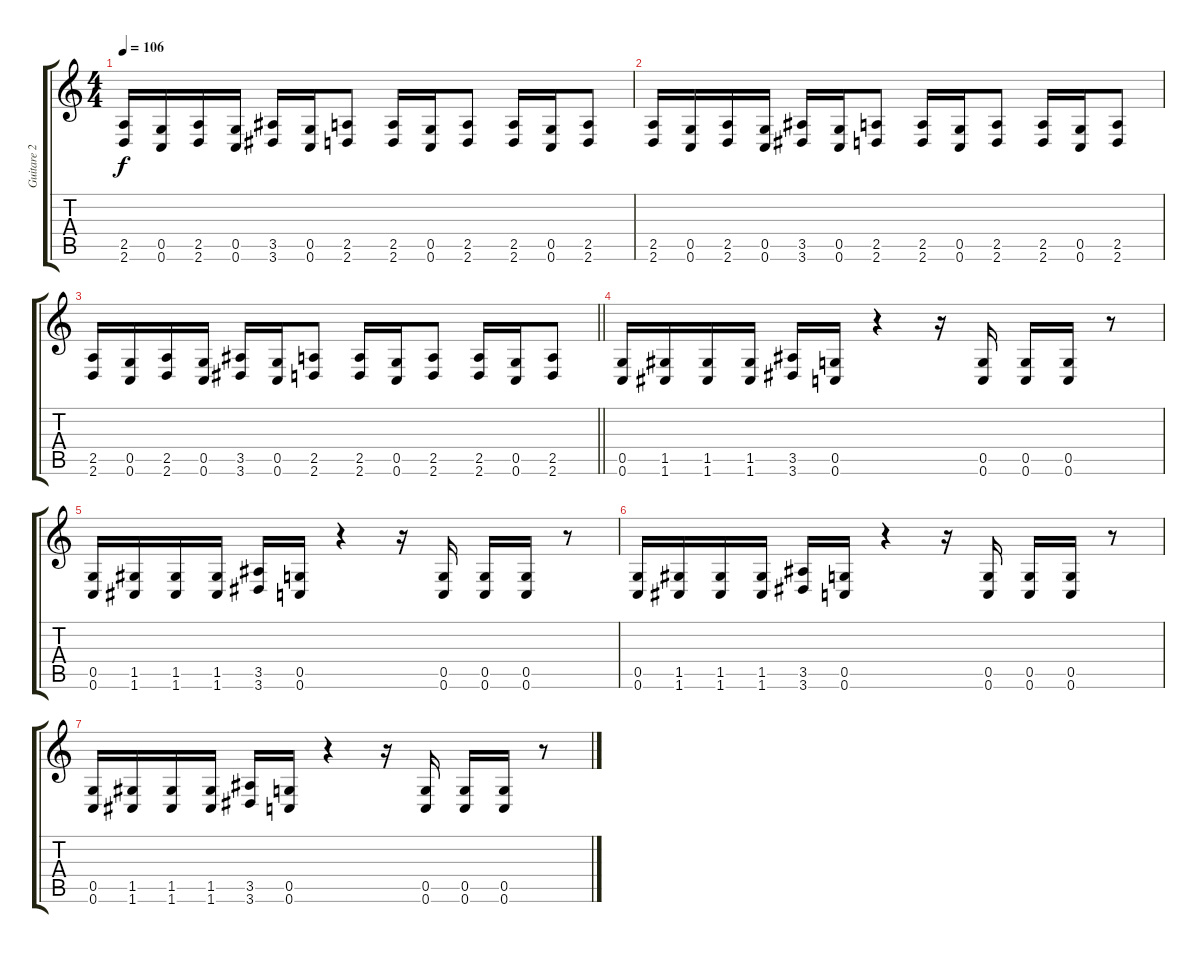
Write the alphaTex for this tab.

\track ("Guitare 2" "Guitare 2") {instrument distortionguitar}
\staff {score tabs}
\tuning (D4 A3 F3 C3 G2 C2) {hide}
\ts (4 4)
\tempo 106
\clef g2
\ks c
(2.5 2.6).16{dy f} (0.5 0.6).16 (2.5 2.6).16 (0.5 0.6).16 (3.5 3.6).16 (0.5 0.6).16 (2.5 2.6).8 (2.5 2.6).16 (0.5 0.6).16 (2.5 2.6).8 (2.5 2.6).16 (0.5 0.6).16 (2.5 2.6).8 |
(2.5 2.6).16 (0.5 0.6).16 (2.5 2.6).16 (0.5 0.6).16 (3.5 3.6).16 (0.5 0.6).16 (2.5 2.6).8 (2.5 2.6).16 (0.5 0.6).16 (2.5 2.6).8 (2.5 2.6).16 (0.5 0.6).16 (2.5 2.6).8 |
\barLineRight lightlight
(2.5 2.6).16 (0.5 0.6).16 (2.5 2.6).16 (0.5 0.6).16 (3.5 3.6).16 (0.5 0.6).16 (2.5 2.6).8 (2.5 2.6).16 (0.5 0.6).16 (2.5 2.6).8 (2.5 2.6).16 (0.5 0.6).16 (2.5 2.6).8 |
(0.5 0.6).16 (1.5 1.6).16 (1.5 1.6).16 (1.5 1.6).16 (3.5 3.6).16 (0.5 0.6).16 r.4 r.16 (0.5 0.6).16 (0.5 0.6).16 (0.5 0.6).16 r.8 |
(0.5 0.6).16 (1.5 1.6).16 (1.5 1.6).16 (1.5 1.6).16 (3.5 3.6).16 (0.5 0.6).16 r.4 r.16 (0.5 0.6).16 (0.5 0.6).16 (0.5 0.6).16 r.8 |
(0.5 0.6).16 (1.5 1.6).16 (1.5 1.6).16 (1.5 1.6).16 (3.5 3.6).16 (0.5 0.6).16 r.4 r.16 (0.5 0.6).16 (0.5 0.6).16 (0.5 0.6).16 r.8 |
(0.5 0.6).16 (1.5 1.6).16 (1.5 1.6).16 (1.5 1.6).16 (3.5 3.6).16 (0.5 0.6).16 r.4 r.16 (0.5 0.6).16 (0.5 0.6).16 (0.5 0.6).16 r.8
